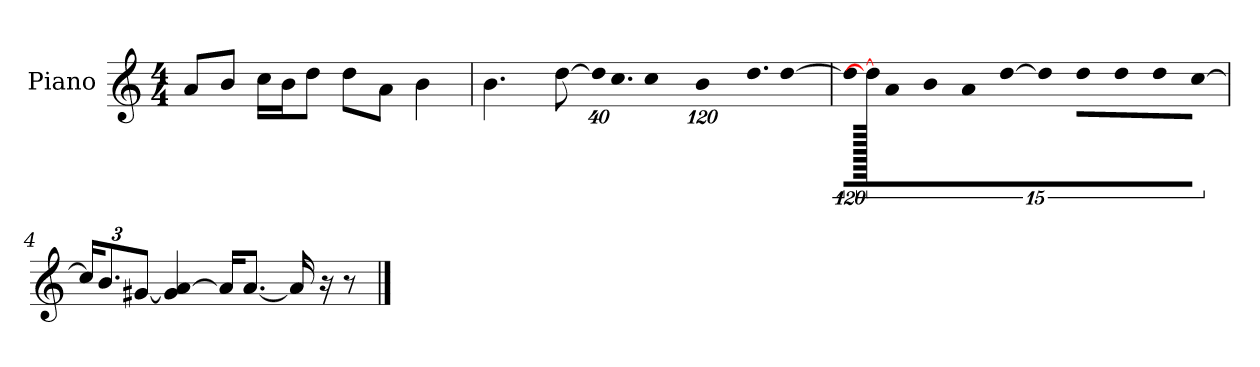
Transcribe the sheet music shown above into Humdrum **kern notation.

**kern
*part1
*staff1
*I"Piano
*I'P-no
*clefG2
*k[]
*M4/4
*MM90
=1
8a/L
8b/J
16cc\LL
16b\J
8dd\J
8dd\L
8a\J
4b\
=2
4.b\
[8dd\
*Xbrackettup
!LO:N:vis=32
640%23dd\KLL]
!LO:N:vis=16.
960%103cc\
!LO:N:vis=16
1920%137cc\
!LO:N:vis=16
1920%137b\
!LO:N:vis=16.
960%103dd\
[384%41dd\J
=3
*brackettup
!LO:N:vis=16
1920%107dd\KL]
1920dd\_
!LO:N:vis=8
640%71a\
!LO:N:vis=16
1920%107b\L
!LO:N:vis=16
1920%107a\
!LO:N:vis=16
[1920%107dd\JJ
!LO:N:vis=4
1920%427dd\]
!LO:N:vis=8
640%71dd\L
!LO:N:vis=8
640%71dd\
!LO:N:vis=8
640%71dd\
!LO:N:vis=8
[640%71cc\J
=4
*Xbrackettup
24cc/KL]
12.b/
[12g#X/J
4g#/] [4a/
16a/KL]
[8.a/J
16a/]
16r
8r
==
*-
